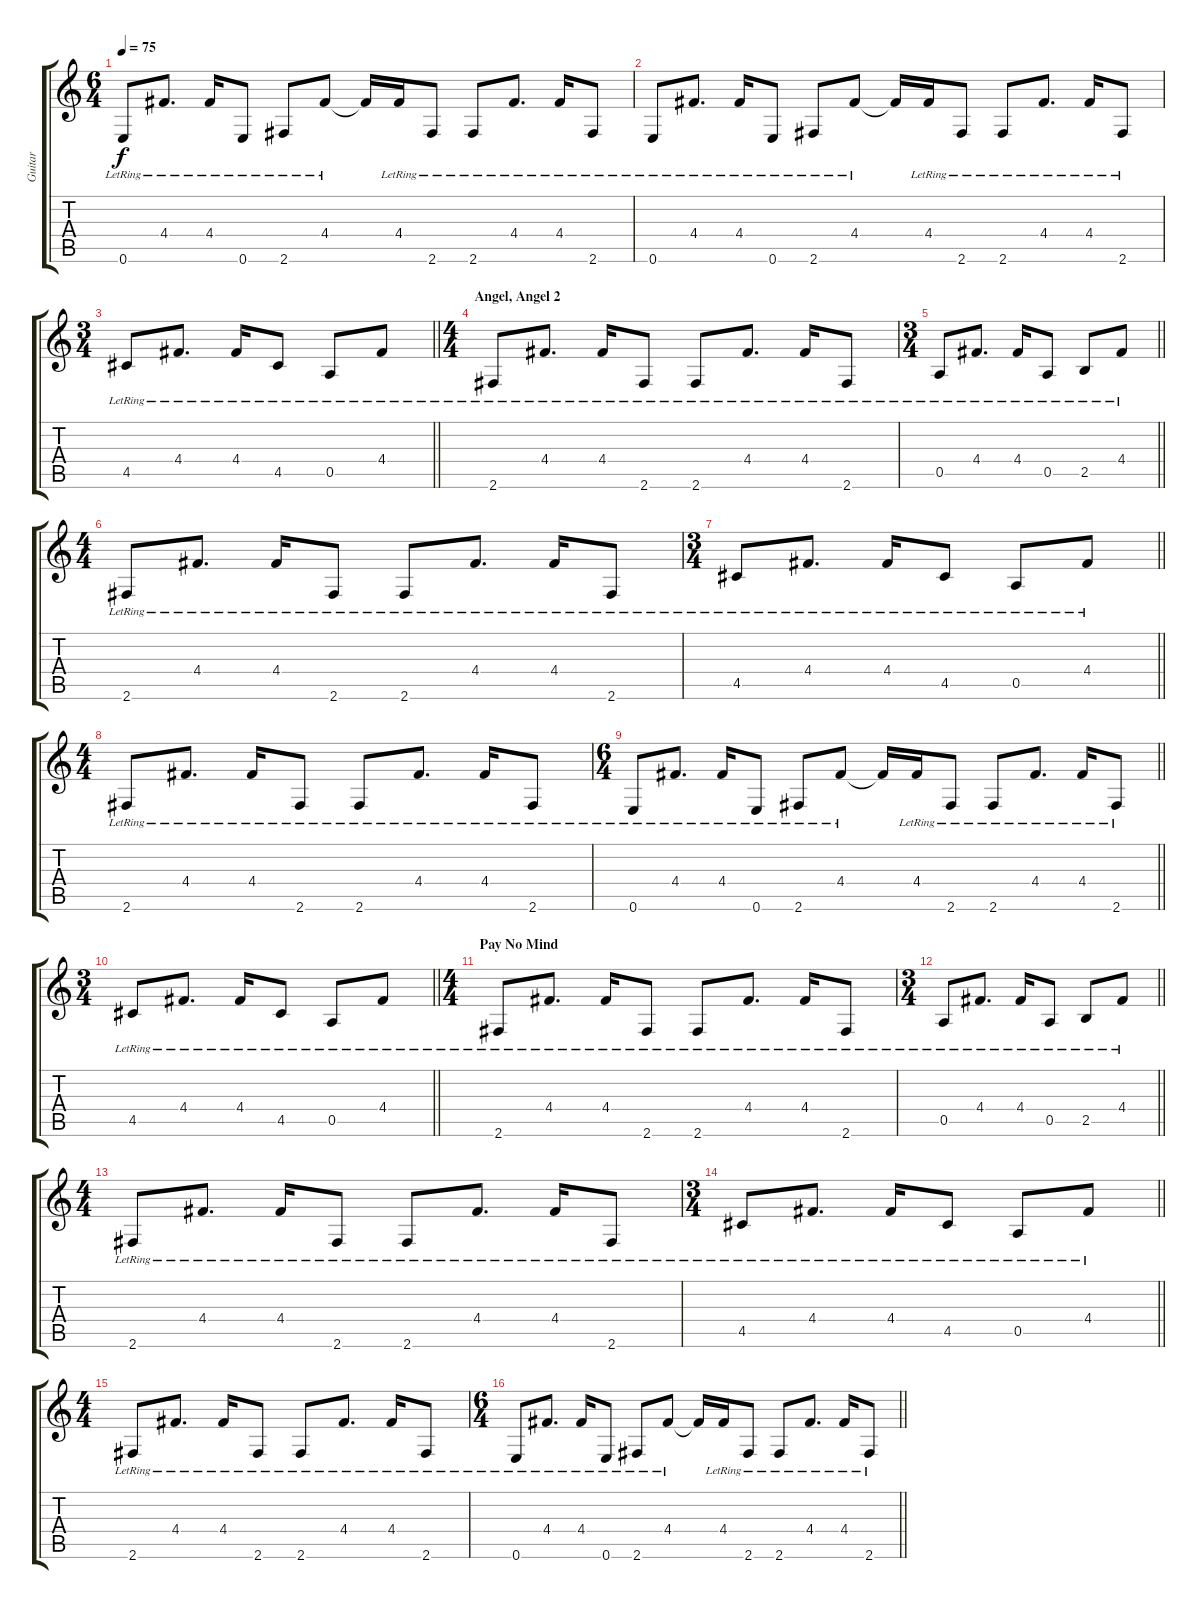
\track ("Guitar" "Guitar") {instrument acousticguitarsteel}
\staff {score tabs}
\tuning (E4 B3 G3 D3 A2 E2) {hide}
\ts (6 4)
\tempo 75
\clef g2
\ks c
0.6{lr}.8{dy f} 4.4{lr}.8{d} 4.4{lr}.16 0.6{lr}.8 2.6{lr}.8 4.4{lr}.8 4.4{t}.16 4.4{lr}.16 2.6{lr}.8 2.6{lr}.8 4.4{lr}.8{d} 4.4{lr}.16 2.6{lr}.8 |
0.6{lr}.8 4.4{lr}.8{d} 4.4{lr}.16 0.6{lr}.8 2.6{lr}.8 4.4{lr}.8 4.4{t}.16 4.4{lr}.16 2.6{lr}.8 2.6{lr}.8 4.4{lr}.8{d} 4.4{lr}.16 2.6{lr}.8 |
\ts (3 4)
\barLineRight lightlight
4.5{lr}.8 4.4{lr}.8{d} 4.4{lr}.16 4.5{lr}.8 0.5{lr}.8 4.4{lr}.8 |
\ts (4 4)
\section ("" "Angel, Angel 2")
2.6{lr}.8 4.4{lr}.8{d} 4.4{lr}.16 2.6{lr}.8 2.6{lr}.8 4.4{lr}.8{d} 4.4{lr}.16 2.6{lr}.8 |
\ts (3 4)
\barLineRight lightlight
0.5{lr}.8 4.4{lr}.8{d} 4.4{lr}.16 0.5{lr}.8 2.5{lr}.8 4.4{lr}.8 |
\ts (4 4)
2.6{lr}.8 4.4{lr}.8{d} 4.4{lr}.16 2.6{lr}.8 2.6{lr}.8 4.4{lr}.8{d} 4.4{lr}.16 2.6{lr}.8 |
\ts (3 4)
\barLineRight lightlight
4.5{lr}.8 4.4{lr}.8{d} 4.4{lr}.16 4.5{lr}.8 0.5{lr}.8 4.4{lr}.8 |
\ts (4 4)
2.6{lr}.8 4.4{lr}.8{d} 4.4{lr}.16 2.6{lr}.8 2.6{lr}.8 4.4{lr}.8{d} 4.4{lr}.16 2.6{lr}.8 |
\ts (6 4)
\barLineRight lightlight
0.6{lr}.8 4.4{lr}.8{d} 4.4{lr}.16 0.6{lr}.8 2.6{lr}.8 4.4{lr}.8 4.4{t}.16 4.4{lr}.16 2.6{lr}.8 2.6{lr}.8 4.4{lr}.8{d} 4.4{lr}.16 2.6{lr}.8 |
\ts (3 4)
\barLineRight lightlight
4.5{lr}.8 4.4{lr}.8{d} 4.4{lr}.16 4.5{lr}.8 0.5{lr}.8 4.4{lr}.8 |
\ts (4 4)
\section ("" "Pay No Mind")
2.6{lr}.8 4.4{lr}.8{d} 4.4{lr}.16 2.6{lr}.8 2.6{lr}.8 4.4{lr}.8{d} 4.4{lr}.16 2.6{lr}.8 |
\ts (3 4)
\barLineRight lightlight
0.5{lr}.8 4.4{lr}.8{d} 4.4{lr}.16 0.5{lr}.8 2.5{lr}.8 4.4{lr}.8 |
\ts (4 4)
2.6{lr}.8 4.4{lr}.8{d} 4.4{lr}.16 2.6{lr}.8 2.6{lr}.8 4.4{lr}.8{d} 4.4{lr}.16 2.6{lr}.8 |
\ts (3 4)
\barLineRight lightlight
4.5{lr}.8 4.4{lr}.8{d} 4.4{lr}.16 4.5{lr}.8 0.5{lr}.8 4.4{lr}.8 |
\ts (4 4)
2.6{lr}.8 4.4{lr}.8{d} 4.4{lr}.16 2.6{lr}.8 2.6{lr}.8 4.4{lr}.8{d} 4.4{lr}.16 2.6{lr}.8 |
\ts (6 4)
\barLineRight lightlight
0.6{lr}.8 4.4{lr}.8{d} 4.4{lr}.16 0.6{lr}.8 2.6{lr}.8 4.4{lr}.8 4.4{t}.16 4.4{lr}.16 2.6{lr}.8 2.6{lr}.8 4.4{lr}.8{d} 4.4{lr}.16 2.6{lr}.8
